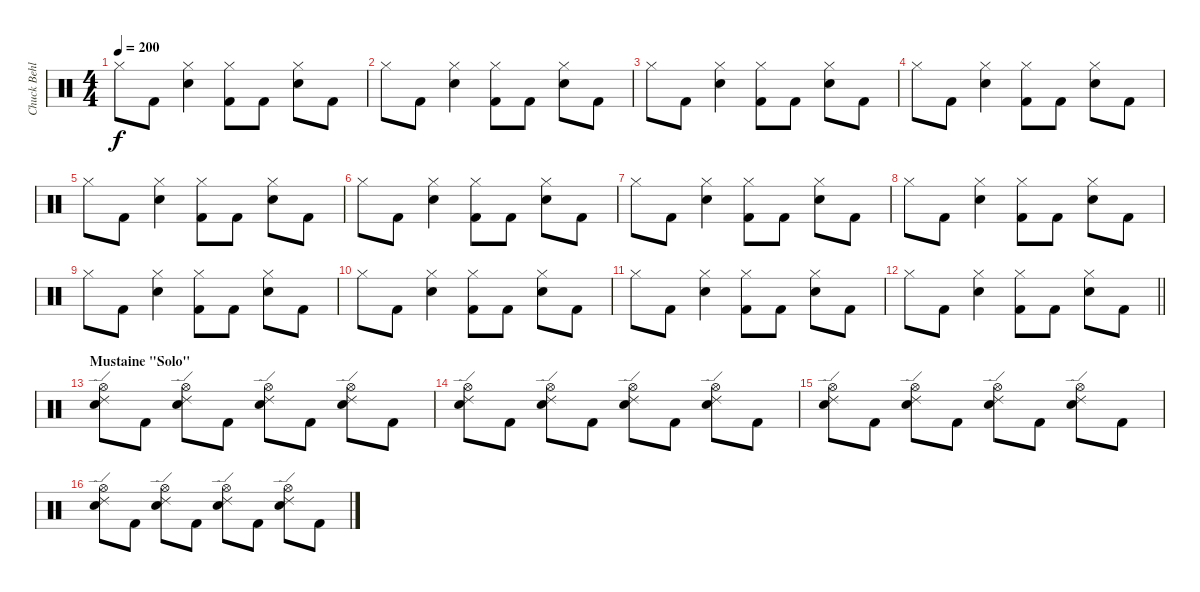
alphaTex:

\track ("Chuck Behler" "Chuck Behl") {instrument percussion}
\staff {score}
\articulation defaults
\ts (4 4)
\tempo 200
\clef neutral
\ks c "Hi-Hat (closed)".8{dy f} "Kick (hit) 2".8
("Hi-Hat (closed)" "Snare (hit) 2").4 ("Hi-Hat (closed)" "Kick (hit) 2").8 "Kick (hit) 2".8 ("Hi-Hat (closed)" "Snare (hit) 2").8 "Kick (hit) 2".8 |
"Hi-Hat (closed)".8 "Kick (hit) 2".8 ("Hi-Hat (closed)" "Snare (hit) 2").4 ("Hi-Hat (closed)" "Kick (hit) 2").8 "Kick (hit) 2".8 ("Hi-Hat (closed)" "Snare (hit) 2").8 "Kick (hit) 2".8 |
"Hi-Hat (closed)".8 "Kick (hit) 2".8 ("Hi-Hat (closed)" "Snare (hit) 2").4 ("Hi-Hat (closed)" "Kick (hit) 2").8 "Kick (hit) 2".8 ("Hi-Hat (closed)" "Snare (hit) 2").8 "Kick (hit) 2".8 |
"Hi-Hat (closed)".8 "Kick (hit) 2".8 ("Hi-Hat (closed)" "Snare (hit) 2").4 ("Hi-Hat (closed)" "Kick (hit) 2").8 "Kick (hit) 2".8 ("Hi-Hat (closed)" "Snare (hit) 2").8 "Kick (hit) 2".8 |
"Hi-Hat (closed)".8 "Kick (hit) 2".8 ("Hi-Hat (closed)" "Snare (hit) 2").4 ("Hi-Hat (closed)" "Kick (hit) 2").8 "Kick (hit) 2".8 ("Hi-Hat (closed)" "Snare (hit) 2").8 "Kick (hit) 2".8 |
"Hi-Hat (closed)".8 "Kick (hit) 2".8 ("Hi-Hat (closed)" "Snare (hit) 2").4 ("Hi-Hat (closed)" "Kick (hit) 2").8 "Kick (hit) 2".8 ("Hi-Hat (closed)" "Snare (hit) 2").8 "Kick (hit) 2".8 |
"Hi-Hat (closed)".8 "Kick (hit) 2".8 ("Hi-Hat (closed)" "Snare (hit) 2").4 ("Hi-Hat (closed)" "Kick (hit) 2").8 "Kick (hit) 2".8 ("Hi-Hat (closed)" "Snare (hit) 2").8 "Kick (hit) 2".8 |
"Hi-Hat (closed)".8 "Kick (hit) 2".8 ("Hi-Hat (closed)" "Snare (hit) 2").4 ("Hi-Hat (closed)" "Kick (hit) 2").8 "Kick (hit) 2".8 ("Hi-Hat (closed)" "Snare (hit) 2").8 "Kick (hit) 2".8 |
"Hi-Hat (closed)".8 "Kick (hit) 2".8 ("Hi-Hat (closed)" "Snare (hit) 2").4 ("Hi-Hat (closed)" "Kick (hit) 2").8 "Kick (hit) 2".8 ("Hi-Hat (closed)" "Snare (hit) 2").8 "Kick (hit) 2".8 |
"Hi-Hat (closed)".8 "Kick (hit) 2".8 ("Hi-Hat (closed)" "Snare (hit) 2").4 ("Hi-Hat (closed)" "Kick (hit) 2").8 "Kick (hit) 2".8 ("Hi-Hat (closed)" "Snare (hit) 2").8 "Kick (hit) 2".8 |
"Hi-Hat (closed)".8 "Kick (hit) 2".8 ("Hi-Hat (closed)" "Snare (hit) 2").4 ("Hi-Hat (closed)" "Kick (hit) 2").8 "Kick (hit) 2".8 ("Hi-Hat (closed)" "Snare (hit) 2").8 "Kick (hit) 2".8 |
\barLineRight lightlight "Hi-Hat (closed)".8 "Kick (hit) 2".8
("Hi-Hat (closed)" "Snare (hit) 2").4 ("Hi-Hat (closed)" "Kick (hit) 2").8 "Kick (hit) 2".8 ("Hi-Hat (closed)" "Snare (hit) 2").8 "Kick (hit) 2".8 |
\section ("" "Mustaine \"Solo\"")
("Ride (edge) 2" "Hi-Hat (open)" "Snare (hit) 2").8 "Kick (hit) 2".8 ("Ride (edge) 2" "Hi-Hat (open)" "Snare (hit) 2").8 "Kick (hit) 2".8 ("Ride (edge) 2" "Hi-Hat (open)" "Snare (hit) 2").8 "Kick (hit) 2".8 ("Ride (edge) 2" "Hi-Hat (open)" "Snare (hit) 2").8 "Kick (hit) 2".8 |
("Ride (edge) 2" "Hi-Hat (open)" "Snare (hit) 2").8 "Kick (hit) 2".8 ("Ride (edge) 2" "Hi-Hat (open)" "Snare (hit) 2").8 "Kick (hit) 2".8 ("Ride (edge) 2" "Hi-Hat (open)" "Snare (hit) 2").8 "Kick (hit) 2".8 ("Ride (edge) 2" "Hi-Hat (open)" "Snare (hit) 2").8 "Kick (hit) 2".8 |
("Ride (edge) 2" "Hi-Hat (open)" "Snare (hit) 2").8 "Kick (hit) 2".8 ("Ride (edge) 2" "Hi-Hat (open)" "Snare (hit) 2").8 "Kick (hit) 2".8 ("Ride (edge) 2" "Hi-Hat (open)" "Snare (hit) 2").8 "Kick (hit) 2".8 ("Ride (edge) 2" "Hi-Hat (open)" "Snare (hit) 2").8 "Kick (hit) 2".8 |
("Ride (edge) 2" "Hi-Hat (open)" "Snare (hit) 2").8 "Kick (hit) 2".8 ("Ride (edge) 2" "Hi-Hat (open)" "Snare (hit) 2").8 "Kick (hit) 2".8 ("Ride (edge) 2" "Hi-Hat (open)" "Snare (hit) 2").8 "Kick (hit) 2".8 ("Ride (edge) 2" "Hi-Hat (open)" "Snare (hit) 2").8 "Kick (hit) 2".8
